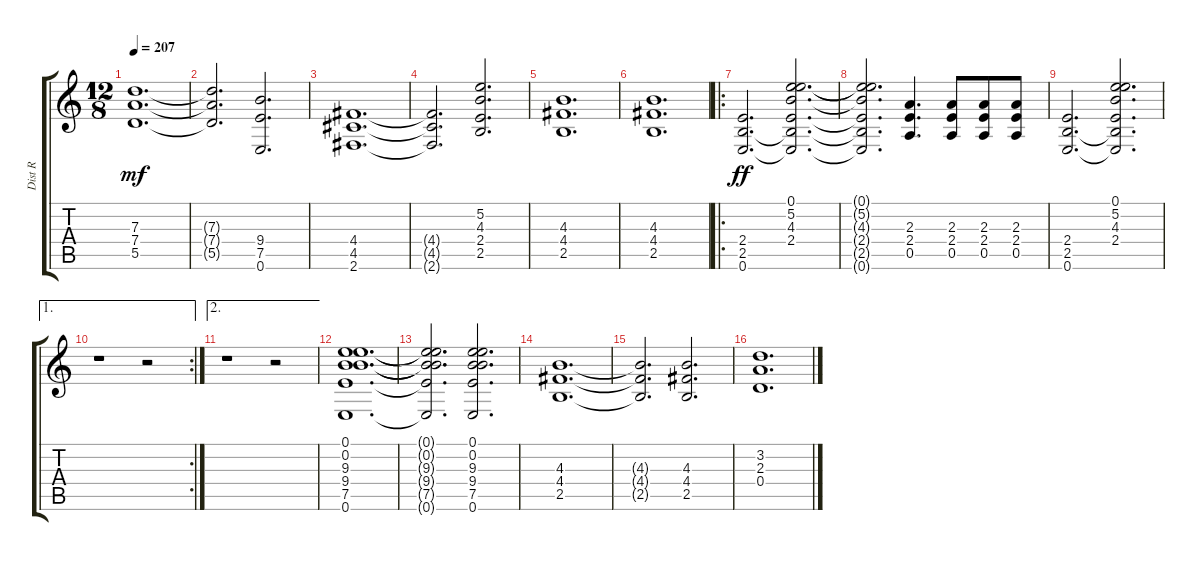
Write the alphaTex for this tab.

\track ("Dist R" "Dist R") {instrument distortionguitar}
\staff {score tabs}
\tuning (E4 B3 G3 D3 A2 E2) {hide}
\ts (12 8)
\tempo 207
\clef g2
\ks c
(7.3 7.4 5.5).1{d dy mf} |
(7.3{t} 7.4{t} 5.5{t}).2{d} (9.4 7.5 0.6).2{d} |
(4.4 4.5 2.6).1{d} |
(4.4{t} 4.5{t} 2.6{t}).2{d} (5.2 4.3 2.4 2.5).2{d} |
(4.3 4.4 2.5).1{d} |
(4.3 4.4 2.5).1{d} |
\ro
(2.4 2.5 0.6).2{d dy ff} (0.1 5.2 4.3 2.4 2.5{t} 0.6{t}).2{d} |
(0.1{t} 5.2{t} 4.3{t} 2.4{t} 2.5{t} 0.6{t}).2{d} (2.3 2.4 0.5).4{d} (2.3 2.4 0.5).8 (2.3 2.4 0.5).8 (2.3 2.4 0.5).8 |
(2.4 2.5 0.6).2{d} (0.1 5.2 4.3 2.4 2.5{t} 0.6{t}).2{d} |
\ae 1
\rc 2
r.1 r.2 |
\ae 2
r.1 r.2 |
(0.1 0.2 9.3 9.4 7.5 0.6).1{d} |
(0.1{t} 0.2{t} 9.3{t} 9.4{t} 7.5{t} 0.6{t}).2{d} (0.1 0.2 9.3 9.4 7.5 0.6).2{d} |
(4.3 4.4 2.5).1{d} |
(4.3{t} 4.4{t} 2.5{t}).2{d} (4.3 4.4 2.5).2{d} |
(3.2 2.3 0.4).1{d}
